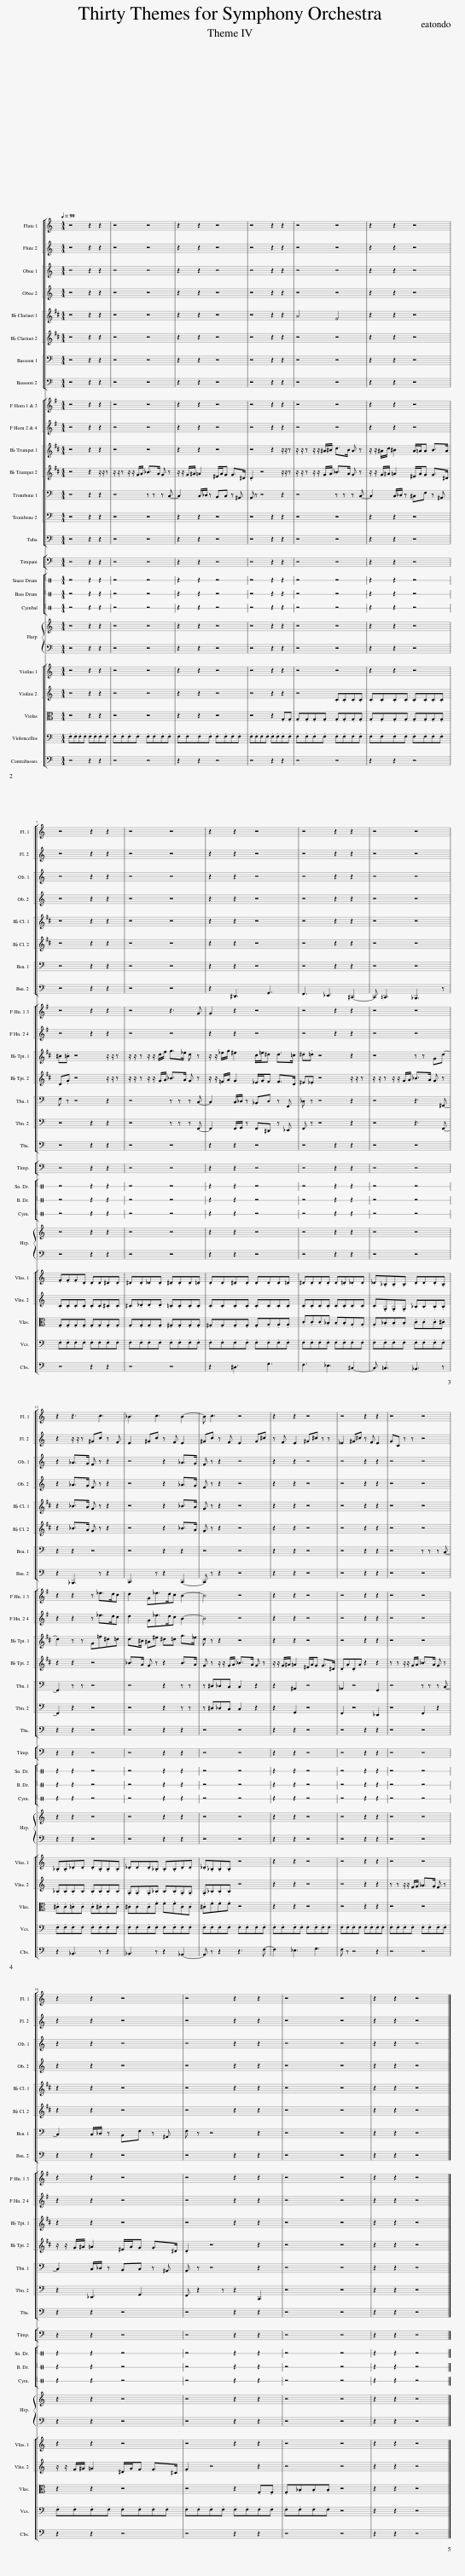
X:1
%%score [ [ 1 2 ] [ 3 4 ] [ 5 6 ] [ 7 8 ] ] [ [ 9 10 ] [ 11 12 ] [ 13 14 ] ] [ ] [ [ 15 16 ] 17 18 19 ]
L:1/8
Q:1/4=90
M:4/4
I:linebreak $
K:C
V:1 treble
V:2 treble
V:3 treble
V:4 treble
V:5 treble transpose=-2
V:6 treble transpose=-2
V:7 bass
V:8 bass
V:9 treble transpose=-7
V:10 treble transpose=-7
V:11 treble transpose=-2
V:12 treble transpose=-2
V:13 bass
V:14 bass
V:15 treble
V:16 treble
V:17 alto
V:18 bass
V:19 bass transpose=-12
V:1
 z4 z2 z2 | z4 z4 | z2 z2 z4 | z4 z2 z2 | z4 z4 | %5
 z2 z2 z4 |$ z4 z2 z2 | z4 z4 | z2 z2 z4 | z4 z2 z2 | %10
 z4 z4 |$ z2 z3 c3 | _B3 c3 B2- | B c3 z4 | z2 z2 z4 | %15
 z4 z2 z2 | z4 z4 |$ z2 z2 z4 | z4 z2 z2 | z4 z4 | %20
 z2 z2 z4 |] %21
V:2
 z4 z2 z2 | z4 z4 | z2 z2 z4 | z4 z2 z2 | z4 z4 | %5
 z2 z2 z4 |$ z4 z2 z2 | z4 z4 | z2 z2 z4 | z4 z2 z2 | %10
 z4 z4 |$ z2 z/ z/ z ^Gc z F | E2 ^Gc z F E2 | ^Gc z F E2 G^c | z F E2 ^G^c z z | %15
 _E2 ^G^c z F E2 | GC z z z4 |$ z2 z2 z4 | z4 z2 z2 | z4 z4 | %20
 z2 z2 z4 |] %21
V:3
 z4 z2 z2 | z4 z4 | z2 z2 z4 | z4 z2 z2 | z4 z4 | %5
 z2 z2 z4 |$ z4 z2 z2 | z4 z4 | z2 z2 z4 | z4 z2 z2 | %10
 z4 z4 |$ z2 _A>G F z z2 | z4 z2 _A>G | F z z2 z4 | z2 z2 z4 | %15
 z4 z2 z2 | z4 z4 |$ z2 z2 z4 | z4 z2 z2 | z4 z4 | %20
 z2 z2 z4 |] %21
V:4
 z4 z2 z2 | z4 z4 | z2 z2 z4 | z4 z2 z2 | z4 z4 | %5
 z2 z2 z4 |$ z4 z2 z2 | z4 z4 | z2 z2 z4 | z4 z2 z2 | %10
 z4 z4 |$ z2 _A>G F z z2 | z4 z2 _A>G | F z z2 z4 | z2 z2 z4 | %15
 z4 z2 z2 | z4 z4 |$ z2 z2 z4 | z4 z2 z2 | z4 z4 | %20
 z2 z2 z4 |] %21
V:5
[K:D] z4 z2 z2 | z4 z4 | z2 z2 z4 | z4 z2 z2 | A4 F4 | %5
 z2 z2 z4 |$ z4 z2 z2 | z4 z4 | z2 z2 z4 | z4 z2 z2 | %10
 z4 z4 |$ z2 _B>A G z z2 | z4 z2 _B>A | G z z2 z4 | z2 z2 z4 | %15
 z4 z2 z2 | z4 z4 |$ z2 z2 z4 | z4 z2 z2 | z4 z4 | %20
 z2 z2 z4 |] %21
V:6
[K:D] z4 z2 z2 | z4 z4 | z2 z2 z4 | z4 z2 z2 | z4 z4 | %5
 z2 z2 z4 |$ z4 z2 z2 | z4 z4 | z2 z2 z4 | z4 z2 z2 | %10
 z4 z4 |$ z2 _B>A G z z2 | z4 z2 _B>A | G z z2 z4 | z2 z2 z4 | %15
 z4 z2 z2 | z4 z4 |$ z2 z2 z4 | z4 z2 z2 | z4 z4 | %20
 z2 z2 z4 |] %21
V:7
 z4 z2 z2 | z4 z4 | z2 z2 z4 | z4 z2 z2 | z4 z4 | %5
 z2 z2 z4 |$ z4 z2 z2 | z4 z4 | z2 z2 z4 | z4 z2 z2 | %10
 z4 z4 |$ z2 z2 z4 | z4 z2 z2 | z4 z4 | z2 z2 z4 | %15
 z4 z2 z2 | z4 z z z C,- |$ C,2 C,/_D,/ z B,,F, z ^A,, | F, z z4 z2 | z4 z4 | %20
 z2 z2 z4 |] %21
V:8
 z4 z2 z2 | z4 z4 | z2 z2 z4 | z4 z2 z2 | z4 z4 | %5
 z2 z2 z4 |$ z4 z2 z2 | z4 z4 | z2 ^D,,3 G,,3 | F,,3 _E,,3 ^C,,2- | %10
 C,, =C,,3 _B,,,3 z |$ z2 _B,,,3 z z2 | C,,3 z z2 C,,2- | C,, z z2 z4 | z2 z2 z4 | %15
 z4 z2 z2 | z4 z4 |$ z2 z2 z4 | z4 z2 z2 | z4 z4 | %20
 z2 z2 z4 |] %21
V:9
[K:G] z4 z2 z2 | z4 z4 | z2 z2 z4 | z4 z2 z2 | z4 z4 | %5
 z2 z2 z4 |$ z4 z2 z2 | z4 z3 G | G2 z2 z4 | z4 z2 z2 | %10
 z4 z4 |$ z2 z2 z _e>dc | d2 G_e>dc B2- | B4 z4 | z2 z2 z4 | %15
 z4 z2 z2 | z4 z4 |$ z2 z2 z4 | z4 z2 z2 | z4 z4 | %20
 z2 z2 z4 |] %21
V:10
[K:G] z4 z2 z2 | z4 z4 | z2 z2 z4 | z4 z2 z2 | z4 z4 | %5
 z2 z2 z4 |$ z4 z2 z2 | z4 z4 | z2 z2 z4 | z4 z2 z2 | %10
 z4 z4 |$ z2 z2 z _e>dc | d2 G_e>dc B2- | B4 z4 | z2 z2 z4 | %15
 z4 z2 z2 | z4 z4 |$ z2 z2 z4 | z4 z2 z2 | z4 z4 | %20
 z2 z2 z4 |] %21
V:11
[K:D] z4 z2 z2 | z4 z4 | z2 z2 z4 | z4 z2 z/ z/ z | z/ z/ z z/ z/ ^A/^B/ d>B A z | %5
 z/ z/ ^A/d/ ^B2 A/=A/A B>A |$ ^B.=B z4 z/ z/ z | z/ z/ z z/ z/ d/f/ g>_e d z | z/ z/ _e/g/ ^e2 c/=e/^d d>=c | ^d.=d z4 z2 | %10
 z4 z z Gd- |$ d2 z z G=f^d=d | d>^B ^A^e ^d=d g>_e | d z z2 z4 | z2 z2 z4 | %15
 z4 z2 z2 | z4 z4 |$ z2 z2 z4 | z4 z2 z2 | z4 z4 | %20
 z2 z2 z4 |] %21
V:12
[K:D] z4 z2 z/ z/ z | z/ z/ z z/ z/ G/A/ _B>A G z | z/ z/ G/^A/ =A2 ^E/A/G G>^D | .D2 z4 z/ z/ z | z/ z/ z z/ z/ G/A/ _B>A G z | %5
 z/ z/ G/^A/ =A2 ^E/A/G G>^D |$ D.G z4 z/ z/ z | z/ z/ z z/ z/ G/A/ _B>A G z | z/ z/ =F/A/ G2 _E/G/F F>D | ^E._E z4 z/ z/ z | %10
 z/ z/ z z/ z/ G/A/ _B>A G z |$ z2 z2 z4 | _B>A G z z2 B>A | G z z/ z/ G/A/ _B>A G z | z/ z/ G/^A/ =A2 ^E/A/G G>^D | %15
 .D.A.D.A z2 z2 | z z z/ z/ G/A/ _B>A G z |$ z/ z/ G/^A/ =A2 ^E/A/G G>^D | .D2 z4 z2 | z4 z4 | %20
 z2 z2 z4 |] %21
V:13
 z4 z2 z2 | z4 z z z C,- | C,2 C,/_D,/ z B,,C, z ^A,, | A,, z z4 z2 | z4 z z z C,- | %5
 C,2 C,/_D,/ z ^C,F, z ^A,, |$ F, z z4 z2 | z4 z z z C,- | C,2 C,/_D,/ z _B,,D, z F,, | _D, z z4 z2 | %10
 z4 z3 ^G,,- |$ G,,2 z z z4 | z4 z2 z z | z ^D,_D,C, C,2 z2 | z2 ^A,,2 z4 | %15
 _A,,2 z4 G,,2 | z4 z z z C,- |$ C,2 C,/_D,/ z B,,C, z ^A,, | A,, z z4 z2 | z4 z4 | %20
 z2 z2 z4 |] %21
V:14
 z4 z2 z2 | z4 z4 | z2 z2 z4 | z4 z2 z2 | z4 z4 | %5
 z2 z2 z4 |$ z4 z2 z2 | z4 z z z F,,- | F,,2 F,,/G,,/ z F,,^D,, z _E,, | F,, z z4 z2 | %10
 z4 z3 F,,- |$ F,,2 z2 z4 | z4 z2 z z | z ^D,_D,C, C,2 z2 | z2 G,,2 z4 | %15
 F,,2 z4 _E,,2 | z4 F,,2 z2 |$ z2 _E,,3 G,,3 | F,, z2 z z2 C,,2 | z4 z4 | %20
 z2 z2 z4 |] %21
V:15
 z4 z2 z2 | z4 z4 | z2 z2 z4 | z4 z2 z2 | z4 z4 | %5
 z2 z2 z4 |$ .F.F.F.D .D.D.^D.D | .^D.D._D.D .^D.D.D.=D | .D.D.^D.D .D.D.D.=D | .^D.D.D.D .D.=D._D.D | %10
 ._D._B,.B,.B, .D.D.D.B, |$ ._B,.B,._D.D .D.B,.B,.B, | ._D.D.D._B, .B,.B,.D.D | ._D._B,.B,.B, z4 | z2 z2 z4 | %15
 z4 z2 z2 | z4 z4 |$ z2 z2 z4 | z4 z2 z2 | z4 z4 | %20
 z2 z2 z4 |] %21
V:16
 z4 z2 z2 | z4 z4 | z2 z2 z4 | z4 z2 z2 | z4 .C.C.C.C | %5
 .C.C.C.C .C.C.C.C |$ .C.C.C.C .C.C.^C.C | .^C._D.D.D .=C.C.C.C | .C.C.C.C .C.C.C.C | .C.C.C.C .C.C.C.C | %10
 .C.G,.G,.G, ._B,.B,.B,.B, |$ ._B,.B,.B,.B, .B,.B,.B,.B, | .A,.A,.A,._B, .B,.B,.A,.A, | .A,._B,.B,.B, z4 | z2 z2 z4 | %15
 z4 z2 z2 | z z z/ z/ F/G/ _A>G F z |$ z/ z/ F/^G/ =G2 ^D/G/F F>^C | .F2 z4 z2 | z4 z4 | %20
 z2 z2 z4 |] %21
V:17
 z4 z2 z2 | z4 z4 | z2 z2 z4 | z4 z2 .G,.G, | .G,.G,.G,.G, .G,.G,.G,.G, | %5
 .G,.G,.G,.G, .G,.G,.G,.G, |$ .G,.G,.G,.G, .G,.G,.G,.G, | .G,.G,.G,.G, .^G,.G,.G,.G, | .^G,.G,.G,.G, .G,.A,.A,.A, | .C.C.C._B, .B,.B,.A,.A, | %10
 .A,._B,.B,.B, .C.C.C.^C |$ .^C.C.=C.C .C.^C.C.C | .^C.C.C.F .F.F.C.C | .^C.F.F.F z4 | z2 z2 z4 | %15
 z4 z2 z2 | z4 z4 |$ z2 z2 z4 | z4 z2 .G,.G, | .G,._B,.B,.B, z4 | %20
 z2 z2 z4 |] %21
V:18
 .F,.F,.F,.F, .F,.F,.F,.F, | .F,.F,.F,.F, .F,.F,.F,.F, | .F,.F,.F,.F, .F,.F,.F,.F, | .F,.F,.F,.F, .F,.F,.F,.F, | .F,.F,.F,.F, .F,.F,.F,.F, | %5
 .F,.F,.F,.F, .F,.F,.F,.F, |$ .F,.F,.F,.F, .F,.F,.F,.F, | .F,.F,.F,.F, .F,.F,.F,.F, | .F,.F,.F,.F, .F,.F,.F,.F, | .F,.F,.F,.F, .F,.F,.F,.F, | %10
 .F,.F,.F,.F, .F,.F,.F,.F, |$ .F,.F,.F,.F, .F,.F,.F,.F, | .F,.F,.F,.F, .F,.F,.F,.F, | .F,.F,.F,.F, .F,.F,.F,.F, | .F,.F,.F,.F, .F,.F,.F,.F, | %15
 .F,.F,.F,.F, .F,.F,.F,.F, | .F,.F,.F,.F, .F,.F,.F,.F, |$ .F,.F,.F,.F, .F,.F,.F,.F, | .F,.F,.F,.F, .F,.F,.F,.F, | .F,.F,.F,.F, z4 | %20
 z2 z2 z4 |] %21
V:19
 z4 z2 z2 | z4 z4 | z2 z2 z4 | z4 z2 z2 | z4 z4 | %5
 z2 z2 z4 |$ z4 z2 z2 | z4 z4 | z2 ^D,3 G,3 | F,3 _E,3 ^C,2- | %10
 C, =C,3 _B,,3 z |$ z2 _B,,3 z z2 | _B,,3 z z2 _A,,2- | A,, z z2 z3 F,- | F,2 _E,3 G,3 | %15
 F, z z4 z2 | z4 z4 |$ z2 z2 z4 | z4 z2 z2 | z4 z4 | %20
 z2 z2 z4 |] %21
